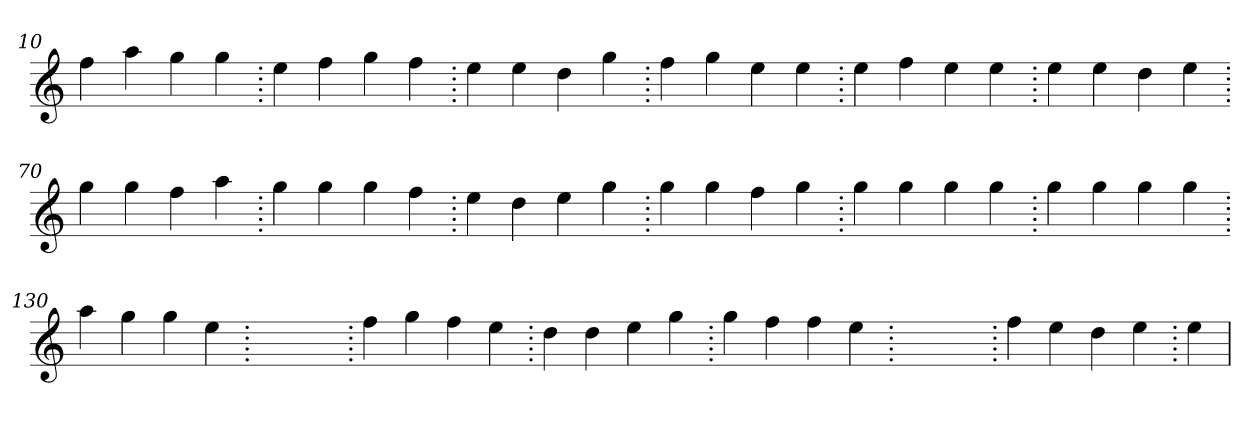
**kern
*part1
*staff1
*clefG2
=10.
4ff
4aa
4gg
4gg
=20.
4ee
4ff
4gg
4ff
=30.
4ee
4ee
4dd
4gg
=40.
4ff
4gg
4ee
4ee
=50.
4ee
4ff
4ee
4ee
=60.
4ee
4ee
4dd
4ee
=70.
4gg
4gg
4ff
4aa
=80.
4gg
4gg
4gg
4ff
=90.
4ee
4dd
4ee
4gg
=100.
4gg
4gg
4ff
4gg
=110.
4gg
4gg
4gg
4gg
=120.
4gg
4gg
4gg
4gg
=130.
4aa
4gg
4gg
4ee
=140.
1ryy
=140.
4ff
4gg
4ff
4ee
=150.
4dd
4dd
4ee
4gg
=160.
4gg
4ff
4ff
4ee
=170.
1ryy
=170.
4ff
4ee
4dd
4ee
=180.
4ee
=
*-
